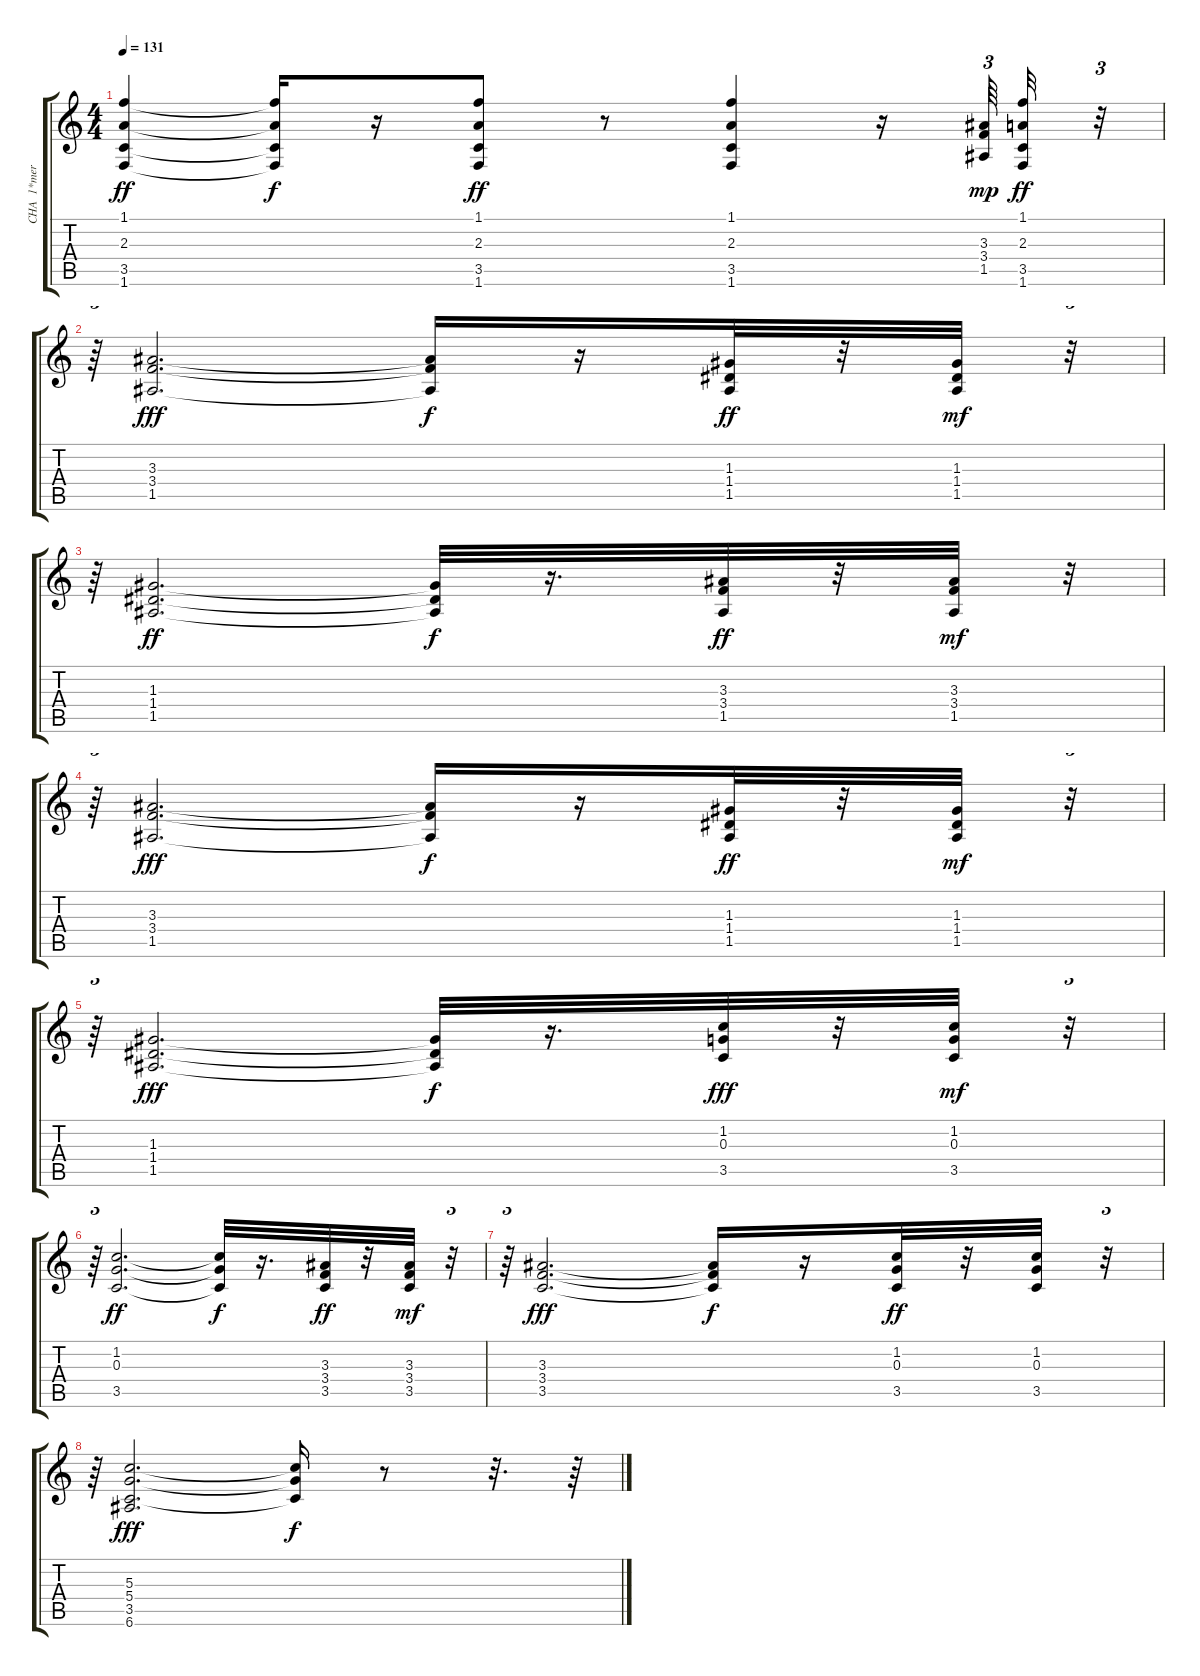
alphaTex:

\track ("CHA  1*merged" "CHA  1*mer") {instrument overdrivenguitar}
\staff {score tabs}
\tuning (E4 B3 G3 D3 A2 E2) {hide}
\ts (4 4)
\tempo 131
\clef g2
\ks c
(1.1 2.3 3.5 1.6).4{dy ff} (1.1{t} 2.3{t} 3.5{t} 1.6{t}).16{dy f} r.16 (1.1 2.3 3.5 1.6).8{dy ff} r.8 (1.1 2.3 3.5 1.6).4 r.16 (3.3 3.4 1.5).64{tu (3 2) dy mp} (1.1 2.3 3.5 1.6).32{dy ff} r.32{tu (3 2)} |
r.64{tu (3 2)} (3.3 3.4 1.5).2{d dy fff} (3.3{t} 3.4{t} 1.5{t}).16{dy f} r.16 (1.3 1.4 1.5).32{dy ff} r.32 (1.3 1.4 1.5).32{dy mf} r.32{tu (3 2)} |
r.64{tu (3 2)} (1.3 1.4 1.5).2{d dy ff} (1.3{t} 1.4{t} 1.5{t}).32{dy f} r.16{d} (3.3 3.4 1.5).32{dy ff} r.32 (3.3 3.4 1.5).32{dy mf} r.32{tu (3 2)} |
r.64{tu (3 2)} (3.3 3.4 1.5).2{d dy fff} (3.3{t} 3.4{t} 1.5{t}).16{dy f} r.16 (1.3 1.4 1.5).32{dy ff} r.32 (1.3 1.4 1.5).32{dy mf} r.32{tu (3 2)} |
r.64{tu (3 2)} (1.3 1.4 1.5).2{d dy fff} (1.3{t} 1.4{t} 1.5{t}).32{dy f} r.16{d} (1.2 0.3 3.5).32{dy fff} r.32 (1.2 0.3 3.5).32{dy mf} r.32{tu (3 2)} |
r.64{tu (3 2)} (1.2 0.3 3.5).2{d dy ff} (1.2{t} 0.3{t} 3.5{t}).32{dy f} r.16{d} (3.3 3.4 3.5).32{dy ff} r.32 (3.3 3.4 3.5).32{dy mf} r.32{tu (3 2)} |
r.64{tu (3 2)} (3.3 3.4 3.5).2{d dy fff} (3.3{t} 3.4{t} 3.5{t}).16{dy f} r.16 (1.2 0.3 3.5).32{dy ff} r.32 (1.2 0.3 3.5).32 r.32{tu (3 2)} |
r.64{tu (3 2)} (5.3 5.4 3.5 6.6).2{d dy fff} (5.3{t} 5.4{t} 3.5{t}).16{dy f} r.8 r.32{d} r.64
